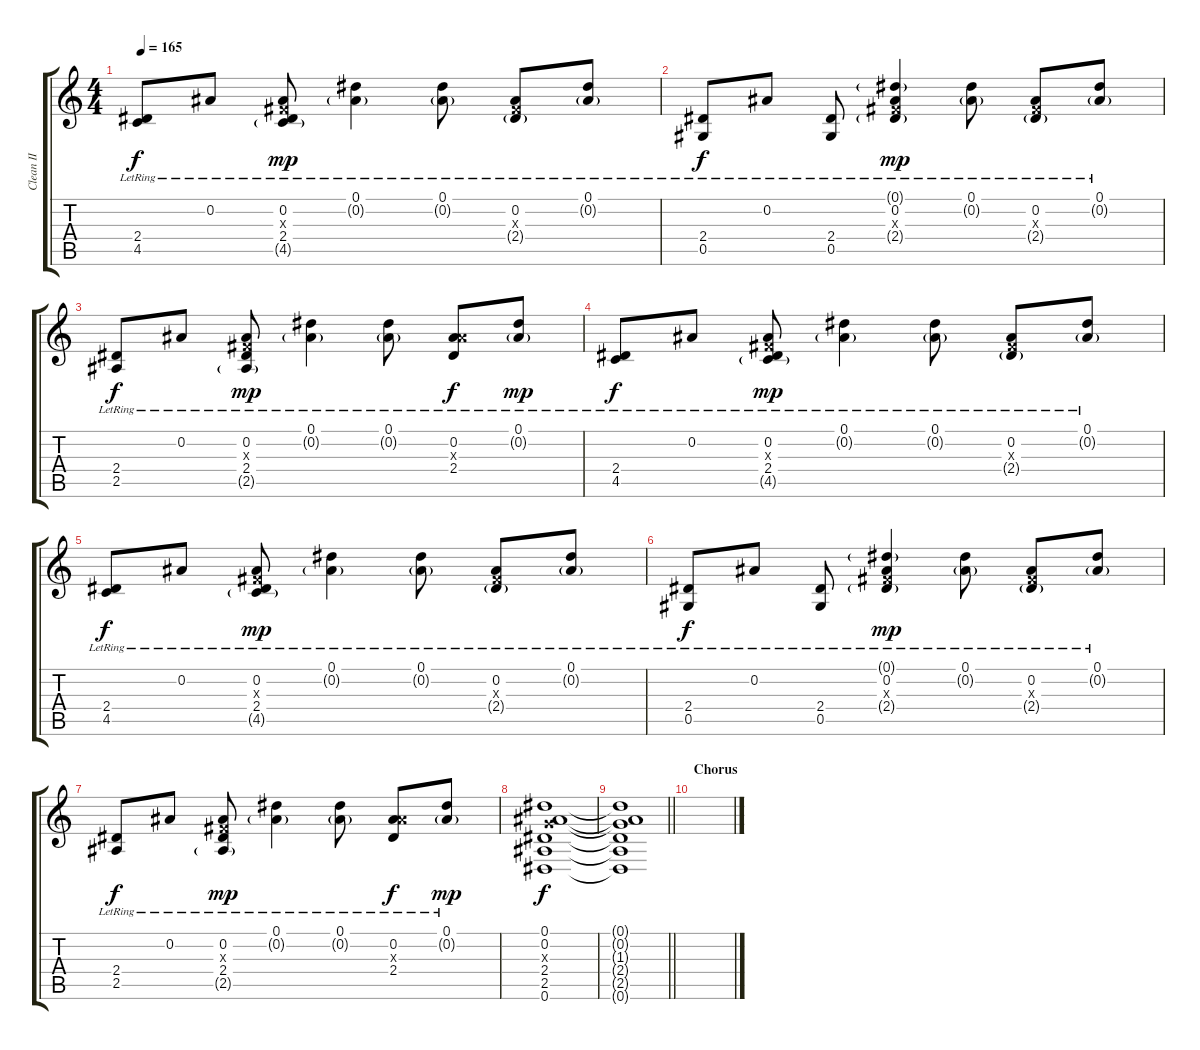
\track ("Clean II" "Clean II") {instrument electricguitarclean}
\staff {score tabs}
\tuning (Eb4 Bb3 Gb3 Db3 Ab2 Eb2) {hide}
\ts (4 4)
\tempo 165
\clef g2
\ks c
(2.4{lr} 4.5{lr}).8{dy f} 0.2{lr}.8 (0.2{lr} 0.3{x} 2.4{lr} 4.5{g lr}).8{dy mp} (0.1{lr} 0.2{g lr}).4 (0.1{lr} 0.2{g lr}).8 (0.2{lr} 0.3{x} 2.4{g lr}).8 (0.1{lr} 0.2{g lr}).8 |
(2.4{lr} 0.5{lr}).8{dy f} 0.2{lr}.8 (2.4{lr} 0.5).8 (0.1{g lr} 0.2 0.3{x} 2.4{g}).4{dy mp} (0.1{lr} 0.2{g lr}).8 (0.2{lr} 0.3{x} 2.4{g lr}).8 (0.1{lr} 0.2{g lr}).8 |
(2.4{lr} 2.5{lr}).8{dy f} 0.2{lr}.8 (0.2 0.3{x} 2.4{lr} 2.5{g}).8{dy mp} (0.1{lr} 0.2{g lr}).4 (0.1{lr} 0.2{g lr}).8 (0.2{lr} 4.3{x} 2.4{lr}).8{dy f} (0.1{lr} 0.2{g lr}).8{dy mp} |
(2.4{lr} 4.5{lr}).8{dy f} 0.2{lr}.8 (0.2{lr} 0.3{x} 2.4{lr} 4.5{g lr}).8{dy mp} (0.1{lr} 0.2{g lr}).4 (0.1{lr} 0.2{g lr}).8 (0.2{lr} 0.3{x} 2.4{g lr}).8 (0.1{lr} 0.2{g lr}).8 |
(2.4{lr} 4.5{lr}).8{dy f} 0.2{lr}.8 (0.2{lr} 0.3{x} 2.4{lr} 4.5{g lr}).8{dy mp} (0.1{lr} 0.2{g lr}).4 (0.1{lr} 0.2{g lr}).8 (0.2{lr} 0.3{x} 2.4{g lr}).8 (0.1{lr} 0.2{g lr}).8 |
(2.4{lr} 0.5{lr}).8{dy f} 0.2{lr}.8 (2.4{lr} 0.5).8 (0.1{g lr} 0.2{lr} 0.3{x} 2.4{g}).4{dy mp} (0.1{lr} 0.2{g lr}).8 (0.2{lr} 0.3{x} 2.4{g lr}).8 (0.1{lr} 0.2{g lr}).8 |
(2.4{lr} 2.5{lr}).8{dy f} 0.2{lr}.8 (0.2 0.3{x} 2.4{lr} 2.5{g}).8{dy mp} (0.1{lr} 0.2{g lr}).4 (0.1{lr} 0.2{g lr}).8 (0.2{lr} 4.3{x} 2.4{lr}).8{dy f} (0.1{lr} 0.2{g lr}).8{dy mp} |
(0.1 0.2 1.3{x} 2.4 2.5 0.6).1{dy f} |
\barLineRight lightlight
(0.1{t} 0.2{t} 1.3{t} 2.4{t} 2.5{t} 0.6{t}).1 |
\section ("" "Chorus")
